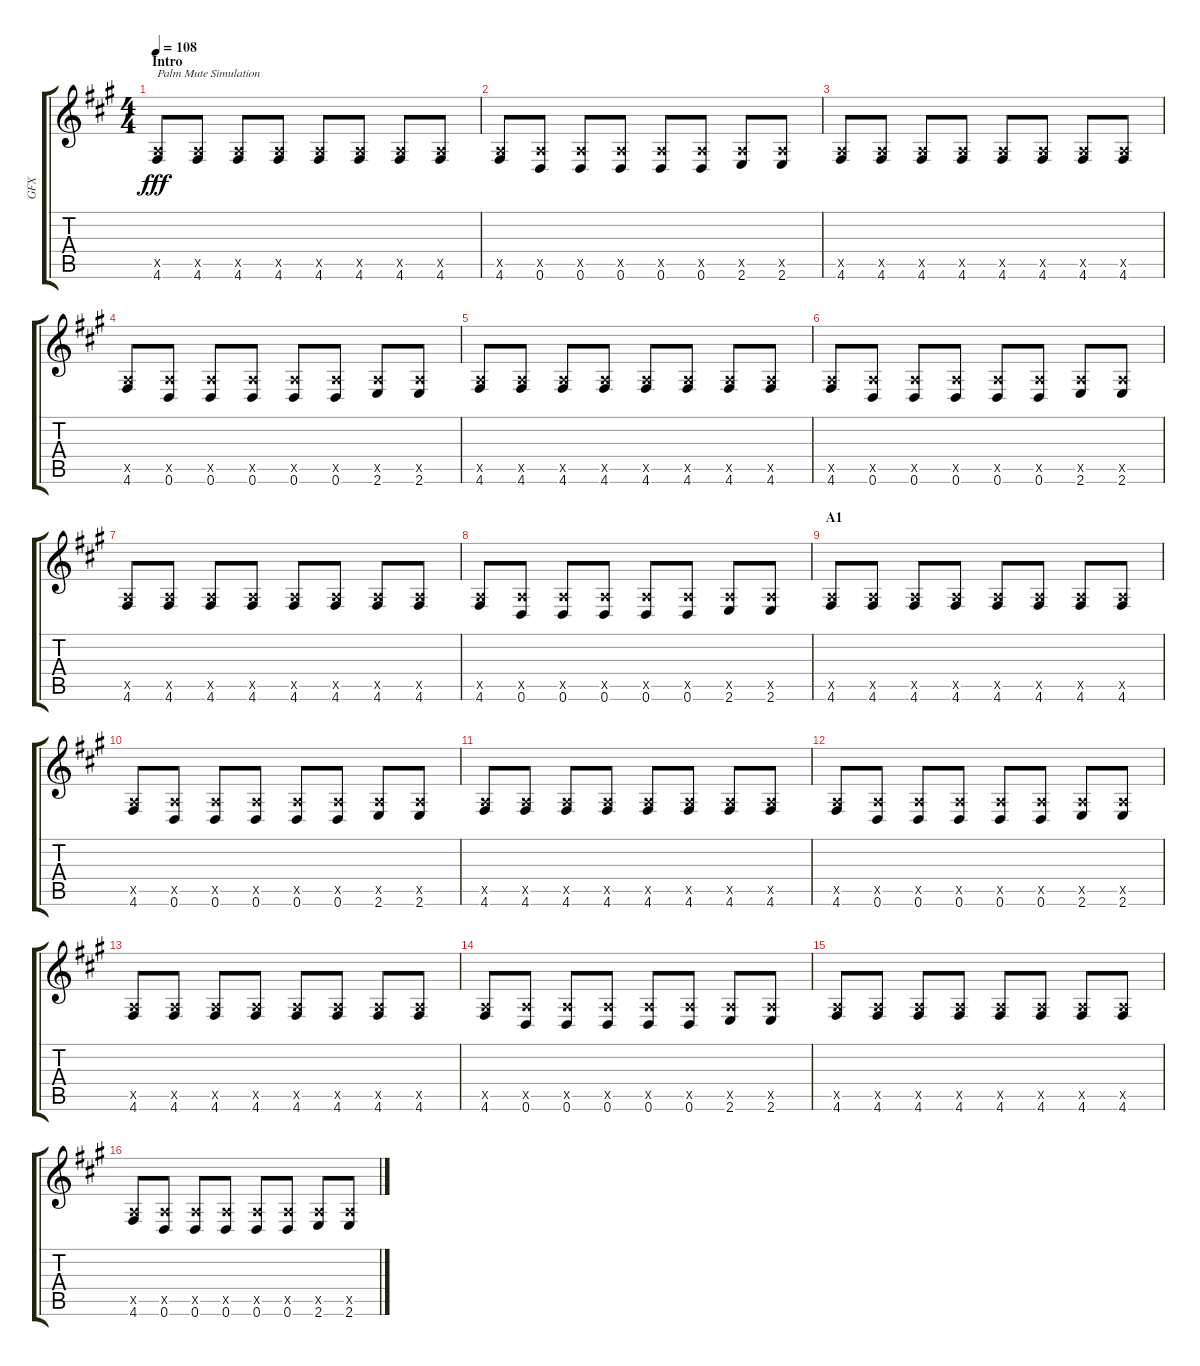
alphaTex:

\track ("GFX" "GFX") {instrument distortionguitar}
\staff {score tabs}
\tuning (E4 B3 G3 D3 A2 D2) {hide}
\ts (4 4)
\section ("" "Intro")
\tempo 108
\clef g2
\ks a
(0.5{x} 4.6).8{txt "Palm Mute Simulation" dy fff volume 11 instrument distortionguitar} (0.5{x} 4.6).8 (0.5{x} 4.6).8 (0.5{x} 4.6).8 (0.5{x} 4.6).8 (0.5{x} 4.6).8 (0.5{x} 4.6).8 (0.5{x} 4.6).8 |
(0.5{x} 4.6).8 (0.5{x} 0.6).8 (0.5{x} 0.6).8 (0.5{x} 0.6).8 (0.5{x} 0.6).8 (0.5{x} 0.6).8 (0.5{x} 2.6).8 (0.5{x} 2.6).8 |
(0.5{x} 4.6).8 (0.5{x} 4.6).8 (0.5{x} 4.6).8 (0.5{x} 4.6).8 (0.5{x} 4.6).8 (0.5{x} 4.6).8 (0.5{x} 4.6).8 (0.5{x} 4.6).8 |
(0.5{x} 4.6).8 (0.5{x} 0.6).8 (0.5{x} 0.6).8 (0.5{x} 0.6).8 (0.5{x} 0.6).8 (0.5{x} 0.6).8 (0.5{x} 2.6).8 (0.5{x} 2.6).8 |
(0.5{x} 4.6).8 (0.5{x} 4.6).8 (0.5{x} 4.6).8 (0.5{x} 4.6).8 (0.5{x} 4.6).8 (0.5{x} 4.6).8 (0.5{x} 4.6).8 (0.5{x} 4.6).8 |
(0.5{x} 4.6).8 (0.5{x} 0.6).8 (0.5{x} 0.6).8 (0.5{x} 0.6).8 (0.5{x} 0.6).8 (0.5{x} 0.6).8 (0.5{x} 2.6).8 (0.5{x} 2.6).8 |
(0.5{x} 4.6).8 (0.5{x} 4.6).8 (0.5{x} 4.6).8 (0.5{x} 4.6).8 (0.5{x} 4.6).8 (0.5{x} 4.6).8 (0.5{x} 4.6).8 (0.5{x} 4.6).8 |
(0.5{x} 4.6).8 (0.5{x} 0.6).8 (0.5{x} 0.6).8 (0.5{x} 0.6).8 (0.5{x} 0.6).8 (0.5{x} 0.6).8 (0.5{x} 2.6).8 (0.5{x} 2.6).8 |
\section ("" "A1")
(0.5{x} 4.6).8 (0.5{x} 4.6).8 (0.5{x} 4.6).8 (0.5{x} 4.6).8 (0.5{x} 4.6).8 (0.5{x} 4.6).8 (0.5{x} 4.6).8 (0.5{x} 4.6).8 |
(0.5{x} 4.6).8 (0.5{x} 0.6).8 (0.5{x} 0.6).8 (0.5{x} 0.6).8 (0.5{x} 0.6).8 (0.5{x} 0.6).8 (0.5{x} 2.6).8 (0.5{x} 2.6).8 |
(0.5{x} 4.6).8 (0.5{x} 4.6).8 (0.5{x} 4.6).8 (0.5{x} 4.6).8 (0.5{x} 4.6).8 (0.5{x} 4.6).8 (0.5{x} 4.6).8 (0.5{x} 4.6).8 |
(0.5{x} 4.6).8 (0.5{x} 0.6).8 (0.5{x} 0.6).8 (0.5{x} 0.6).8 (0.5{x} 0.6).8 (0.5{x} 0.6).8 (0.5{x} 2.6).8 (0.5{x} 2.6).8 |
(0.5{x} 4.6).8 (0.5{x} 4.6).8 (0.5{x} 4.6).8 (0.5{x} 4.6).8 (0.5{x} 4.6).8 (0.5{x} 4.6).8 (0.5{x} 4.6).8 (0.5{x} 4.6).8 |
(0.5{x} 4.6).8 (0.5{x} 0.6).8 (0.5{x} 0.6).8 (0.5{x} 0.6).8 (0.5{x} 0.6).8 (0.5{x} 0.6).8 (0.5{x} 2.6).8 (0.5{x} 2.6).8 |
(0.5{x} 4.6).8 (0.5{x} 4.6).8 (0.5{x} 4.6).8 (0.5{x} 4.6).8 (0.5{x} 4.6).8 (0.5{x} 4.6).8 (0.5{x} 4.6).8 (0.5{x} 4.6).8 |
(0.5{x} 4.6).8 (0.5{x} 0.6).8 (0.5{x} 0.6).8 (0.5{x} 0.6).8 (0.5{x} 0.6).8 (0.5{x} 0.6).8 (0.5{x} 2.6).8 (0.5{x} 2.6).8
